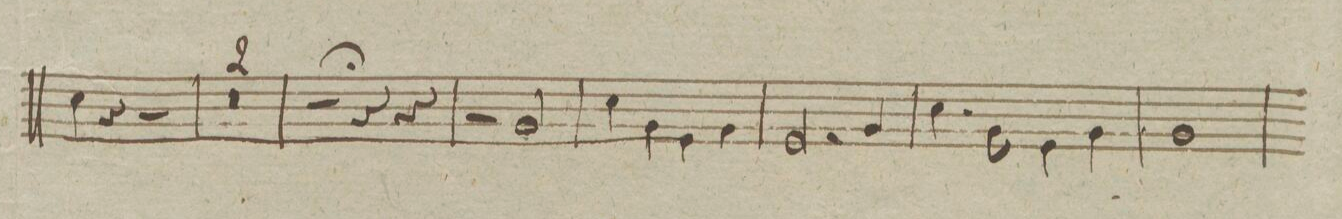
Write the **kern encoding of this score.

**kern	**dynam
*I"Clarino Secundo in C.	*
*clefG2	*
*k[]	*
*met(c|)	*
*M2/2	*
4cc\	.
4r	.
2r	.
=209	=209
0r	.
=210	=210
=211	=211
2r;	.
4r	.
4r	.
=212	=212
2r	.
2g/	.
=213	=213
4cc\	.
4g\	.
4e\	.
4g\	.
=214	=214
2.e/	.
4g/	.
=215	=215
4.cc\	.
8g\	.
4e\	.
4g\	.
=216	=216
1g/	.
=217	=217
*-	*-
